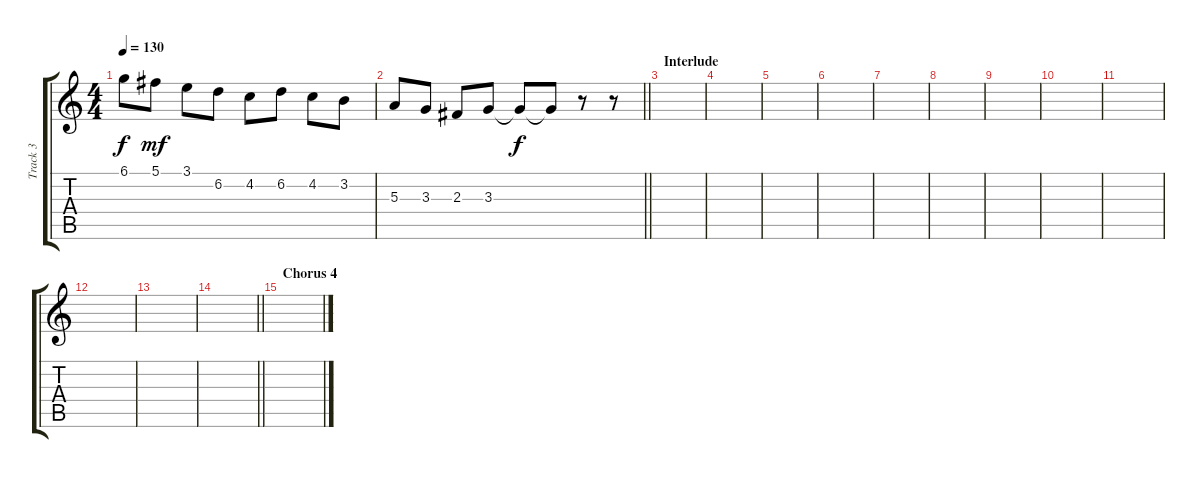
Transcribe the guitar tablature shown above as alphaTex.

\track ("Track 3" "Track 3") {instrument distortionguitar}
\staff {score tabs}
\tuning (Db4 Ab3 E3 B2 Gb2 Db2) {hide}
\ts (4 4)
\tempo 130
\clef g2
\ks c
6.1{t}.8{dy f} 5.1.8{dy mf} 3.1.8 6.2.8 4.2.8 6.2.8 4.2.8 3.2.8 |
\barLineRight lightlight
5.3.8 3.3.8 2.3.8 3.3.8 3.3{t}.8{dy f} 3.3{t}.8 r.8 r.8 |
\section ("" "Interlude")
|
|
|
|
|
|
|
|
|
|
|
\barLineRight lightlight
|
\section ("" "Chorus 4")
